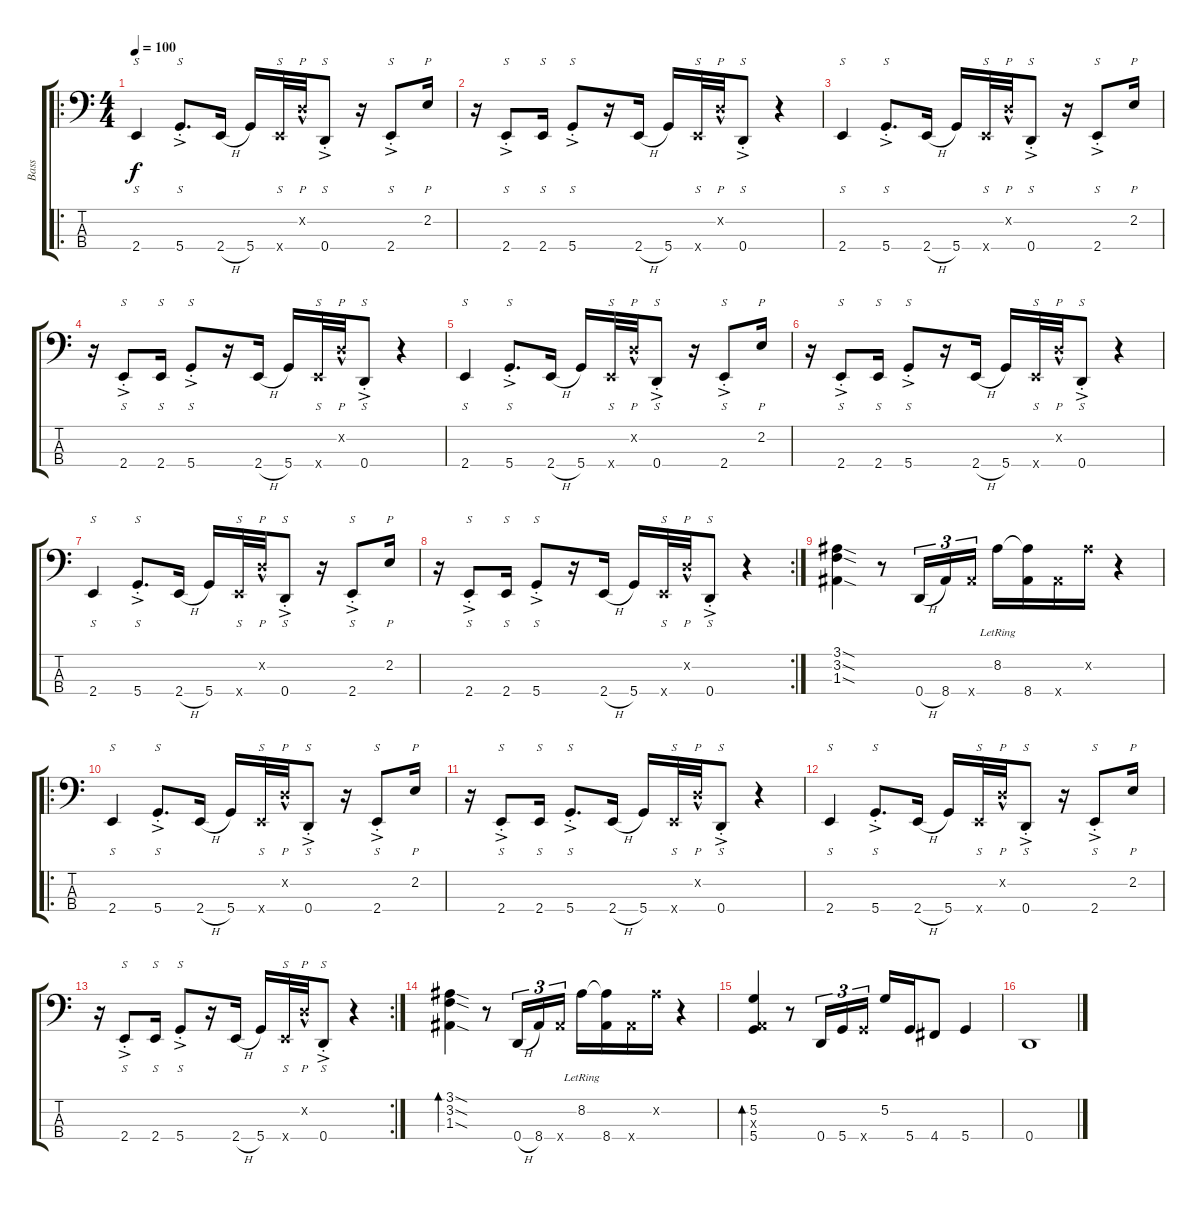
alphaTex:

\track ("Bass" "Bass") {instrument slapbass1}
\staff {score tabs}
\tuning (G2 D2 A1 D1) {hide}
\ro
\ts (4 4)
\tempo 100
\clef f4
\ks c
2.4.4{s dy f instrument slapbass1} 5.4{ac st}.8{s d} 2.4{h}.16 5.4.16 2.4{x}.32{s} 0.2{hac x}.32{p} 0.4{ac st}.8{s} r.16 2.4{ac st}.8{s} 2.2.16{p} |
r.16 2.4{ac st}.8{s} 2.4.16{s} 5.4{ac st}.8{s} r.16 2.4{h}.16 5.4.16 2.4{x}.32{s} 0.2{hac x}.32{p} 0.4{ac st}.8{s} r.4 |
2.4.4{s} 5.4{ac st}.8{s d} 2.4{h}.16 5.4.16 2.4{x}.32{s} 0.2{hac x}.32{p} 0.4{ac st}.8{s} r.16 2.4{ac st}.8{s} 2.2.16{p} |
r.16 2.4{ac st}.8{s} 2.4.16{s} 5.4{ac st}.8{s} r.16 2.4{h}.16 5.4.16 2.4{x}.32{s} 0.2{hac x}.32{p} 0.4{ac st}.8{s} r.4 |
2.4.4{s} 5.4{ac st}.8{s d} 2.4{h}.16 5.4.16 2.4{x}.32{s} 0.2{hac x}.32{p} 0.4{ac st}.8{s} r.16 2.4{ac st}.8{s} 2.2.16{p} |
r.16 2.4{ac st}.8{s} 2.4.16{s} 5.4{ac st}.8{s} r.16 2.4{h}.16 5.4.16 2.4{x}.32{s} 0.2{hac x}.32{p} 0.4{ac st}.8{s} r.4 |
2.4.4{s} 5.4{ac st}.8{s d} 2.4{h}.16 5.4.16 2.4{x}.32{s} 0.2{hac x}.32{p} 0.4{ac st}.8{s} r.16 2.4{ac st}.8{s} 2.2.16{p} |
\rc 2
r.16 2.4{ac st}.8{s} 2.4.16{s} 5.4{ac st}.8{s} r.16 2.4{h}.16 5.4.16 2.4{x}.32{s} 0.2{hac x}.32{p} 0.4{ac st}.8{s} r.4 |
(3.1{sod} 3.2{sod} 1.3{sod}).4 r.8 0.4{h}.16{tu (3 2)} 8.4.16{tu (3 2)} 8.4{x}.16{tu (3 2)} 8.2{lr}.16 (8.2{t} 8.4).16 8.4{x}.16 8.2{x}.16 r.4 |
\ro
2.4.4{s} 5.4{ac st}.8{s d} 2.4{h}.16 5.4.16 2.4{x}.32{s} 0.2{hac x}.32{p} 0.4{ac st}.8{s} r.16 2.4{ac st}.8{s} 2.2.16{p} |
r.16 2.4{ac st}.8{s} 2.4.16{s} 5.4{ac st}.8{s d} 2.4{h}.16 5.4.16 2.4{x}.32{s} 0.2{hac x}.32{p} 0.4{ac st}.8{s} r.4 |
2.4.4{s} 5.4{ac st}.8{s d} 2.4{h}.16 5.4.16 2.4{x}.32{s} 0.2{hac x}.32{p} 0.4{ac st}.8{s} r.16 2.4{ac st}.8{s} 2.2.16{p} |
\rc 2
r.16 2.4{ac st}.8{s} 2.4.16{s} 5.4{ac st}.8{s} r.16 2.4{h}.16 5.4.16 2.4{x}.32{s} 0.2{hac x}.32{p} 0.4{ac st}.8{s} r.4 |
(3.1{sod} 3.2{sod} 1.3{sod}).4{bd 30} r.8 0.4{h}.16{tu (3 2)} 8.4.16{tu (3 2)} 8.4{x}.16{tu (3 2)} 8.2{lr}.16 (8.2{t} 8.4).16 8.4{x}.16 8.2{x}.16 r.4 |
(5.2 0.3{x} 5.4).4{bd 30} r.8 0.4.16{tu (3 2)} 5.4.16{tu (3 2)} 5.4{x}.16{tu (3 2)} 5.2.16 5.4.16 4.4.8 5.4.4 |
0.4.1
